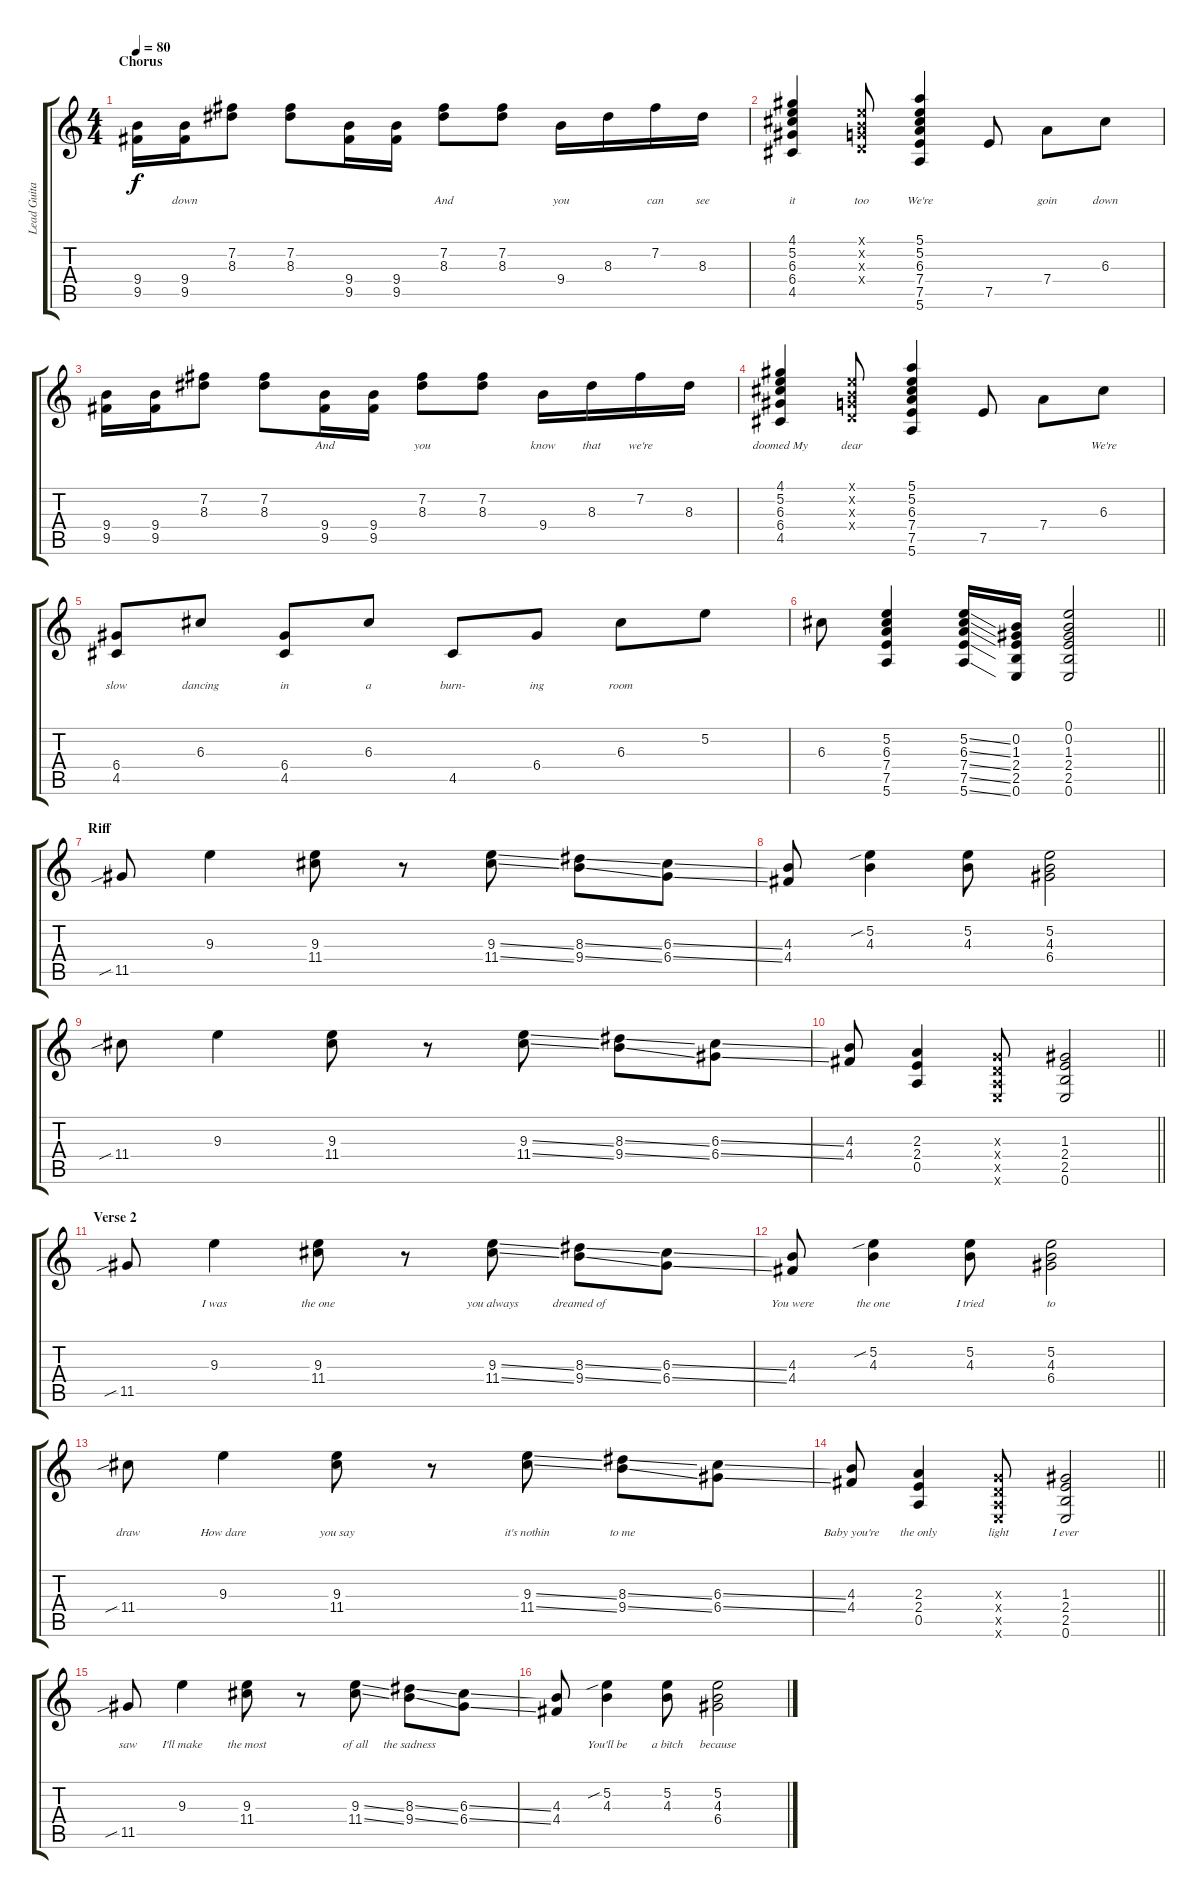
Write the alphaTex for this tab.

\track ("Lead Guitar" "Lead Guita") {instrument acousticguitarsteel}
\staff {score tabs}
\tuning (E4 B3 G3 D3 A2 E2) {hide}
\ts (4 4)
\section ("" "Chorus")
\tempo 80
\clef g2
\ks c
(9.4 9.5).16{lyrics (0 "") lyrics (1 "") lyrics (2 "") lyrics (3 "") lyrics (4 "") dy f} (9.4 9.5).16{lyrics (0 "down") lyrics (1 "") lyrics (2 "") lyrics (3 "") lyrics (4 "")} (7.2 8.3).8{lyrics (0 "") lyrics (1 "") lyrics (2 "") lyrics (3 "") lyrics (4 "")} (7.2 8.3).8{lyrics (0 "") lyrics (1 "") lyrics (2 "") lyrics (3 "") lyrics (4 "")} (9.4 9.5).16{lyrics (0 "") lyrics (1 "") lyrics (2 "") lyrics (3 "") lyrics (4 "")} (9.4 9.5).16{lyrics (0 "") lyrics (1 "") lyrics (2 "") lyrics (3 "") lyrics (4 "")} (7.2 8.3).8{lyrics (0 "And") lyrics (1 "") lyrics (2 "") lyrics (3 "") lyrics (4 "")} (7.2 8.3).8{lyrics (0 "") lyrics (1 "") lyrics (2 "") lyrics (3 "") lyrics (4 "")} 9.4.16{lyrics (0 "you") lyrics (1 "") lyrics (2 "") lyrics (3 "") lyrics (4 "")} 8.3.16{lyrics (0 "") lyrics (1 "") lyrics (2 "") lyrics (3 "") lyrics (4 "")} 7.2.16{lyrics (0 "can") lyrics (1 "") lyrics (2 "") lyrics (3 "") lyrics (4 "")} 8.3.16{lyrics (0 "see") lyrics (1 "") lyrics (2 "") lyrics (3 "") lyrics (4 "")} |
(4.1 5.2 6.3 6.4 4.5).4{lyrics (0 "it") lyrics (1 "") lyrics (2 "") lyrics (3 "") lyrics (4 "")} (0.1{x} 0.2{x} 0.3{x} 0.4{x}).8{lyrics (0 "too") lyrics (1 "") lyrics (2 "") lyrics (3 "") lyrics (4 "")} (5.1 5.2 6.3 7.4 7.5 5.6).4{lyrics (0 "We're") lyrics (1 "") lyrics (2 "") lyrics (3 "") lyrics (4 "")} 7.5.8{lyrics (0 "") lyrics (1 "") lyrics (2 "") lyrics (3 "") lyrics (4 "")} 7.4.8{lyrics (0 "goin") lyrics (1 "") lyrics (2 "") lyrics (3 "") lyrics (4 "")} 6.3.8{lyrics (0 "down") lyrics (1 "") lyrics (2 "") lyrics (3 "") lyrics (4 "")} |
(9.4 9.5).16{lyrics (0 "") lyrics (1 "") lyrics (2 "") lyrics (3 "") lyrics (4 "")} (9.4 9.5).16{lyrics (0 "") lyrics (1 "") lyrics (2 "") lyrics (3 "") lyrics (4 "")} (7.2 8.3).8{lyrics (0 "") lyrics (1 "") lyrics (2 "") lyrics (3 "") lyrics (4 "")} (7.2 8.3).8{lyrics (0 "") lyrics (1 "") lyrics (2 "") lyrics (3 "") lyrics (4 "")} (9.4 9.5).16{lyrics (0 "And") lyrics (1 "") lyrics (2 "") lyrics (3 "") lyrics (4 "")} (9.4 9.5).16{lyrics (0 "") lyrics (1 "") lyrics (2 "") lyrics (3 "") lyrics (4 "")} (7.2 8.3).8{lyrics (0 "you") lyrics (1 "") lyrics (2 "") lyrics (3 "") lyrics (4 "")} (7.2 8.3).8{lyrics (0 "") lyrics (1 "") lyrics (2 "") lyrics (3 "") lyrics (4 "")} 9.4.16{lyrics (0 "know") lyrics (1 "") lyrics (2 "") lyrics (3 "") lyrics (4 "")} 8.3.16{lyrics (0 "that") lyrics (1 "") lyrics (2 "") lyrics (3 "") lyrics (4 "")} 7.2.16{lyrics (0 "we're") lyrics (1 "") lyrics (2 "") lyrics (3 "") lyrics (4 "")} 8.3.16{lyrics (0 "") lyrics (1 "") lyrics (2 "") lyrics (3 "") lyrics (4 "")} |
(4.1 5.2 6.3 6.4 4.5).4{lyrics (0 "doomed My") lyrics (1 "") lyrics (2 "") lyrics (3 "") lyrics (4 "")} (0.1{x} 0.2{x} 0.3{x} 0.4{x}).8{lyrics (0 "dear") lyrics (1 "") lyrics (2 "") lyrics (3 "") lyrics (4 "")} (5.1 5.2 6.3 7.4 7.5 5.6).4{lyrics (0 "") lyrics (1 "") lyrics (2 "") lyrics (3 "") lyrics (4 "")} 7.5.8{lyrics (0 "") lyrics (1 "") lyrics (2 "") lyrics (3 "") lyrics (4 "")} 7.4.8{lyrics (0 "") lyrics (1 "") lyrics (2 "") lyrics (3 "") lyrics (4 "")} 6.3.8{lyrics (0 "We're") lyrics (1 "") lyrics (2 "") lyrics (3 "") lyrics (4 "")} |
(6.4 4.5).8{lyrics (0 "slow") lyrics (1 "") lyrics (2 "") lyrics (3 "") lyrics (4 "")} 6.3.8{lyrics (0 "dancing") lyrics (1 "") lyrics (2 "") lyrics (3 "") lyrics (4 "")} (6.4 4.5).8{lyrics (0 "in") lyrics (1 "") lyrics (2 "") lyrics (3 "") lyrics (4 "")} 6.3.8{lyrics (0 "a") lyrics (1 "") lyrics (2 "") lyrics (3 "") lyrics (4 "")} 4.5.8{lyrics (0 "burn-") lyrics (1 "") lyrics (2 "") lyrics (3 "") lyrics (4 "")} 6.4.8{lyrics (0 "ing") lyrics (1 "") lyrics (2 "") lyrics (3 "") lyrics (4 "")} 6.3.8{lyrics (0 "room") lyrics (1 "") lyrics (2 "") lyrics (3 "") lyrics (4 "")} 5.2.8 |
\barLineRight lightlight
6.3.8 (5.2 6.3 7.4 7.5 5.6).4 (5.2{ss} 6.3{ss} 7.4{ss} 7.5{ss} 5.6{ss}).16 (0.2 1.3 2.4 2.5 0.6).16 (0.1 0.2 1.3 2.4 2.5 0.6).2 |
\section ("" "Riff")
11.5{sib}.8 9.3.4 (9.3 11.4).8 r.8 (9.3{ss} 11.4{ss}).8 (8.3{ss} 9.4{ss}).8 (6.3{ss} 6.4{ss}).8 |
(4.3 4.4).8 (5.2{sib} 4.3).4 (5.2 4.3).8 (5.2 4.3 6.4).2 |
11.4{sib}.8 9.3.4 (9.3 11.4).8 r.8 (9.3{ss} 11.4{ss}).8 (8.3{ss} 9.4{ss}).8 (6.3{ss} 6.4{ss}).8 |
\barLineRight lightlight
(4.3 4.4).8 (2.3 2.4 0.5).4 (0.3{x} 0.4{x} 0.5{x} 0.6{x}).8 (1.3 2.4 2.5 0.6).2 |
\section ("" "Verse 2")
11.5{sib}.8{lyrics (0 "") lyrics (1 "") lyrics (2 "") lyrics (3 "") lyrics (4 "")} 9.3.4{lyrics (0 "") lyrics (1 "I was") lyrics (2 "") lyrics (3 "") lyrics (4 "")} (9.3 11.4).8{lyrics (0 "") lyrics (1 "the one") lyrics (2 "") lyrics (3 "") lyrics (4 "")} r.8 (9.3{ss} 11.4{ss}).8{lyrics (0 "") lyrics (1 "you always") lyrics (2 "") lyrics (3 "") lyrics (4 "")} (8.3{ss} 9.4{ss}).8{lyrics (0 "") lyrics (1 "dreamed of") lyrics (2 "") lyrics (3 "") lyrics (4 "")} (6.3{ss} 6.4{ss}).8{lyrics (0 "") lyrics (1 "") lyrics (2 "") lyrics (3 "") lyrics (4 "")} |
(4.3 4.4).8{lyrics (0 "") lyrics (1 "You were") lyrics (2 "") lyrics (3 "") lyrics (4 "")} (5.2{sib} 4.3).4{lyrics (0 "") lyrics (1 "the one") lyrics (2 "") lyrics (3 "") lyrics (4 "")} (5.2 4.3).8{lyrics (0 "") lyrics (1 "I tried") lyrics (2 "") lyrics (3 "") lyrics (4 "")} (5.2 4.3 6.4).2{lyrics (0 "") lyrics (1 "to") lyrics (2 "") lyrics (3 "") lyrics (4 "")} |
11.4{sib}.8{lyrics (0 "") lyrics (1 "draw") lyrics (2 "") lyrics (3 "") lyrics (4 "")} 9.3.4{lyrics (0 "") lyrics (1 "How dare") lyrics (2 "") lyrics (3 "") lyrics (4 "")} (9.3 11.4).8{lyrics (0 "") lyrics (1 "you say") lyrics (2 "") lyrics (3 "") lyrics (4 "")} r.8 (9.3{ss} 11.4{ss}).8{lyrics (0 "") lyrics (1 "it's nothin") lyrics (2 "") lyrics (3 "") lyrics (4 "")} (8.3{ss} 9.4{ss}).8{lyrics (0 "") lyrics (1 "to me") lyrics (2 "") lyrics (3 "") lyrics (4 "")} (6.3{ss} 6.4{ss}).8{lyrics (0 "") lyrics (1 "") lyrics (2 "") lyrics (3 "") lyrics (4 "")} |
\barLineRight lightlight
(4.3 4.4).8{lyrics (0 "") lyrics (1 "Baby you're") lyrics (2 "") lyrics (3 "") lyrics (4 "")} (2.3 2.4 0.5).4{lyrics (0 "") lyrics (1 "the only") lyrics (2 "") lyrics (3 "") lyrics (4 "")} (0.3{x} 0.4{x} 0.5{x} 0.6{x}).8{lyrics (0 "") lyrics (1 "light") lyrics (2 "") lyrics (3 "") lyrics (4 "")} (1.3 2.4 2.5 0.6).2{lyrics (0 "") lyrics (1 "I ever") lyrics (2 "") lyrics (3 "") lyrics (4 "")} |
11.5{sib}.8{lyrics (0 "") lyrics (1 "saw") lyrics (2 "") lyrics (3 "") lyrics (4 "")} 9.3.4{lyrics (0 "") lyrics (1 "I'll make") lyrics (2 "") lyrics (3 "") lyrics (4 "")} (9.3 11.4).8{lyrics (0 "") lyrics (1 "the most") lyrics (2 "") lyrics (3 "") lyrics (4 "")} r.8 (9.3{ss} 11.4{ss}).8{lyrics (0 "") lyrics (1 "of all") lyrics (2 "") lyrics (3 "") lyrics (4 "")} (8.3{ss} 9.4{ss}).8{lyrics (0 "") lyrics (1 "the sadness") lyrics (2 "") lyrics (3 "") lyrics (4 "")} (6.3{ss} 6.4{ss}).8{lyrics (0 "") lyrics (1 "") lyrics (2 "") lyrics (3 "") lyrics (4 "")} |
(4.3 4.4).8{lyrics (0 "") lyrics (1 "") lyrics (2 "") lyrics (3 "") lyrics (4 "")} (5.2{sib} 4.3).4{lyrics (0 "") lyrics (1 "You'll be") lyrics (2 "") lyrics (3 "") lyrics (4 "")} (5.2 4.3).8{lyrics (0 "") lyrics (1 "a bitch") lyrics (2 "") lyrics (3 "") lyrics (4 "")} (5.2 4.3 6.4).2{lyrics (0 "") lyrics (1 "because") lyrics (2 "") lyrics (3 "") lyrics (4 "")}
